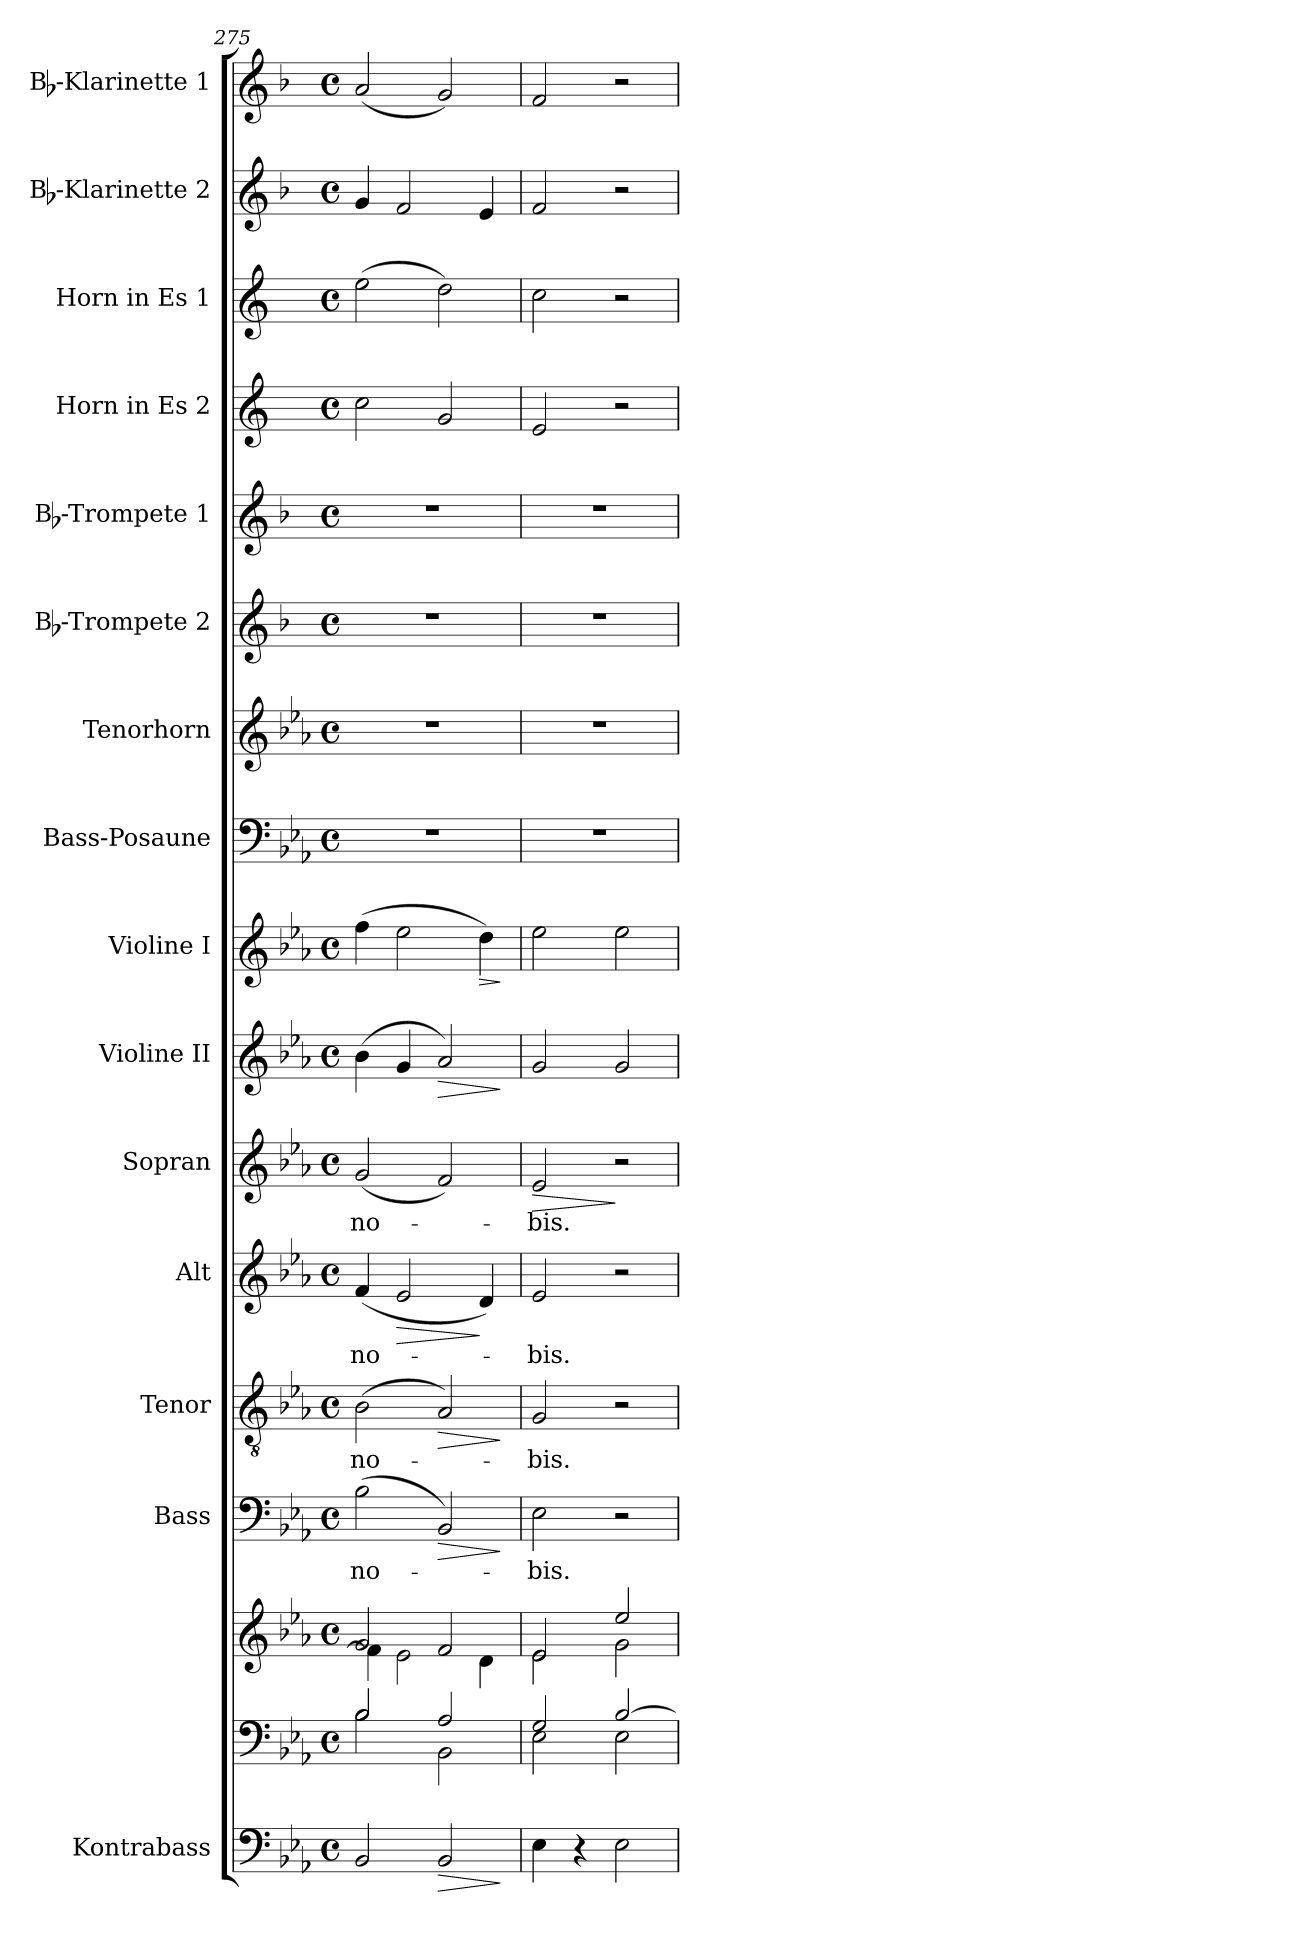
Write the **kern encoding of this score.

**kern	**dynam	**kern	**kern	**kern	**text	**dynam	**kern	**text	**dynam	**kern	**text	**dynam	**kern	**text	**dynam	**kern	**dynam	**kern	**dynam	**kern	**kern	**kern	**kern	**kern	**kern	**kern	**kern
*part16	*part16	*part15	*part15	*part14	*part14	*part14	*part13	*part13	*part13	*part12	*part12	*part12	*part11	*part11	*part11	*part10	*part10	*part9	*part9	*part8	*part7	*part6	*part5	*part4	*part3	*part2	*part1
*staff17	*staff17	*staff16	*staff15	*staff14	*staff14	*staff14	*staff13	*staff13	*staff13	*staff12	*staff12	*staff12	*staff11	*staff11	*staff11	*staff10	*staff10	*staff9	*staff9	*staff8	*staff7	*staff6	*staff5	*staff4	*staff3	*staff2	*staff1
*I"Kontrabass	*	*	*	*I"Bass	*	*	*I"Tenor	*	*	*I"Alt	*	*	*I"Sopran	*	*	*I"Violine II	*	*I"Violine I	*	*I"Bass-Posaune	*I"Tenorhorn	*I"Bb-Trompete 2	*I"Bb-Trompete 1	*I"Horn in Es 2	*I"Horn in Es 1	*I"Bb-Klarinette 2	*I"Bb-Klarinette 1
*I'Kb.	*	*	*	*I'B.	*	*	*I'T.	*	*	*I'A.	*	*	*I'S.	*	*	*I'Vl. II	*	*I'Vl. I	*	*I'B. Pos.	*I'T. Hrn.	*I'Bb Trp. 2	*I'Bb Trp. 1	*	*	*I'Bb Kl. 2	*I'Bb Kl. 1
*clefF4	*	*clefF4	*clefG2	*clefF4	*	*	*clefGv2	*	*	*clefG2	*	*	*clefG2	*	*	*clefG2	*	*clefG2	*	*clefF4	*clefG2	*clefG2	*clefG2	*clefG2	*clefG2	*clefG2	*clefG2
*ITrd7c12	*	*	*	*	*	*	*	*	*	*	*	*	*	*	*	*	*	*	*	*	*ITrd8c14	*ITrd1c2	*ITrd1c2	*ITrd5c9	*ITrd5c9	*ITrd1c2	*ITrd1c2
*k[b-e-a-]	*	*k[b-e-a-]	*k[b-e-a-]	*k[b-e-a-]	*	*	*k[b-e-a-]	*	*	*k[b-e-a-]	*	*	*k[b-e-a-]	*	*	*k[b-e-a-]	*	*k[b-e-a-]	*	*k[b-e-a-]	*k[b-e-a-]	*k[b-e-a-]	*k[b-e-a-]	*k[b-e-a-]	*k[b-e-a-]	*k[b-e-a-]	*k[b-e-a-]
*E-:	*	*E-:	*E-:	*E-:	*	*	*E-:	*	*	*E-:	*	*	*E-:	*	*	*E-:	*	*E-:	*	*E-:	*E-:	*E-:	*E-:	*E-:	*E-:	*E-:	*E-:
*M4/4	*	*M4/4	*M4/4	*M4/4	*	*	*M4/4	*	*	*M4/4	*	*	*M4/4	*	*	*M4/4	*	*M4/4	*	*M4/4	*M4/4	*M4/4	*M4/4	*M4/4	*M4/4	*M4/4	*M4/4
*met(c)	*	*met(c)	*met(c)	*met(c)	*	*	*met(c)	*	*	*met(c)	*	*	*met(c)	*	*	*met(c)	*	*met(c)	*	*met(c)	*met(c)	*met(c)	*met(c)	*met(c)	*met(c)	*met(c)	*met(c)
=275	=275	=275	=275	=275	=275	=275	=275	=275	=275	=275	=275	=275	=275	=275	=275	=275	=275	=275	=275	=275	=275	=275	=275	=275	=275	=275	=275
*	*	*^	*^	*	*	*	*	*	*	*	*	*	*	*	*	*	*	*	*	*	*	*	*	*	*	*	*
!	!	!	!	!	!	!	!LO:LY:b	!	!	!LO:LY:b	!	!	!LO:LY:b	!	!	!LO:LY:b	!	!	!	!	!	!	!	!	!	!	!	!	!
2BBB-/	.	2B-/	2B-\	2g/	4f\]	(>2B-\	no-	.	(>2B-\	no-	.	(<4f/	no-	.	(<2g/	no-	.	(>4b-\	.	(>4ff\	.	1r	1r	1r	1r	2e-\	(>2g\	4f/	(<2g/
!	!	!	!	!	!	!	!	!	!	!	!	!	!	!LO:HP:b	!	!	!	!	!	!	!	!	!	!	!	!	!	!	!
.	.	.	.	.	2e-\	.	.	.	.	.	.	2e-/	.	>	.	.	.	4g/	.	2ee-\	.	.	.	.	.	.	.	2e-/	.
!	!LO:HP:b	!	!	!	!	!	!	!LO:HP:b	!	!	!LO:HP:b	!	!	!	!	!	!	!	!LO:HP:b	!	!	!	!	!	!	!	!	!	!
2BBB-/	>	2A-/	2BB-\	2f/	.	2BB-/)	.	>	2A-/)	.	>	.	.	.	2f/)	.	.	2a-/)	>	.	.	.	.	.	.	2B-/	2f\)	.	2f/)
!	!	!	!	!	!	!	!	!	!	!	!	!	!	!	!	!	!	!	!	!	!LO:HP:b	!	!	!	!	!	!	!	!
.	.	.	.	.	4d\	.	.	.	.	.	.	4d/)	.	]	.	.	.	.	.	4dd\)	>	.	.	.	.	.	.	4d/	.
*	*	*v	*v	*	*	*	*	*	*	*	*	*	*	*	*	*	*	*	*	*	*	*	*	*	*	*	*	*	*
*	*	*	*v	*v	*	*	*	*	*	*	*	*	*	*	*	*	*	*	*	*	*	*	*	*	*	*	*	*
.	]	.	.	.	.	]	.	.	]	.	.	.	.	.	.	.	]	.	]	.	.	.	.	.	.	.	.
=276	=276	=276	=276	=276	=276	=276	=276	=276	=276	=276	=276	=276	=276	=276	=276	=276	=276	=276	=276	=276	=276	=276	=276	=276	=276	=276	=276
*	*	*^	*^	*	*	*	*	*	*	*	*	*	*	*	*	*	*	*	*	*	*	*	*	*	*	*	*
!	!	!	!	!	!	!	!LO:LY:b	!	!	!LO:LY:b	!	!	!LO:LY:b	!	!	!LO:LY:b	!LO:HP:b	!	!	!	!	!	!	!	!	!	!	!	!
4EE-\	.	2G/	2E-\	2e-/	2e-\	2E-\	-bis.	.	2G/	-bis.	.	2e-/	-bis.	.	2e-/	-bis.	>	2g/	.	2ee-\	.	1r	1r	1r	1r	2G/	2e-\	2e-/	2e-/
4r	.	.	.	.	.	.	.	.	.	.	.	.	.	.	.	.	.	.	.	.	.	.	.	.	.	.	.	.	.
2EE-\	.	[>2B-/	2E-\	2ee-/	2g\	2r	.	.	2r	.	.	2r	.	.	2r	.	]	2g/	.	2ee-\	.	.	.	.	.	2r	2r	2r	2r
*	*	*v	*v	*	*	*	*	*	*	*	*	*	*	*	*	*	*	*	*	*	*	*	*	*	*	*	*	*	*
*	*	*	*v	*v	*	*	*	*	*	*	*	*	*	*	*	*	*	*	*	*	*	*	*	*	*	*	*	*
=	=	=	=	=	=	=	=	=	=	=	=	=	=	=	=	=	=	=	=	=	=	=	=	=	=	=	=
*-	*-	*-	*-	*-	*-	*-	*-	*-	*-	*-	*-	*-	*-	*-	*-	*-	*-	*-	*-	*-	*-	*-	*-	*-	*-	*-	*-
